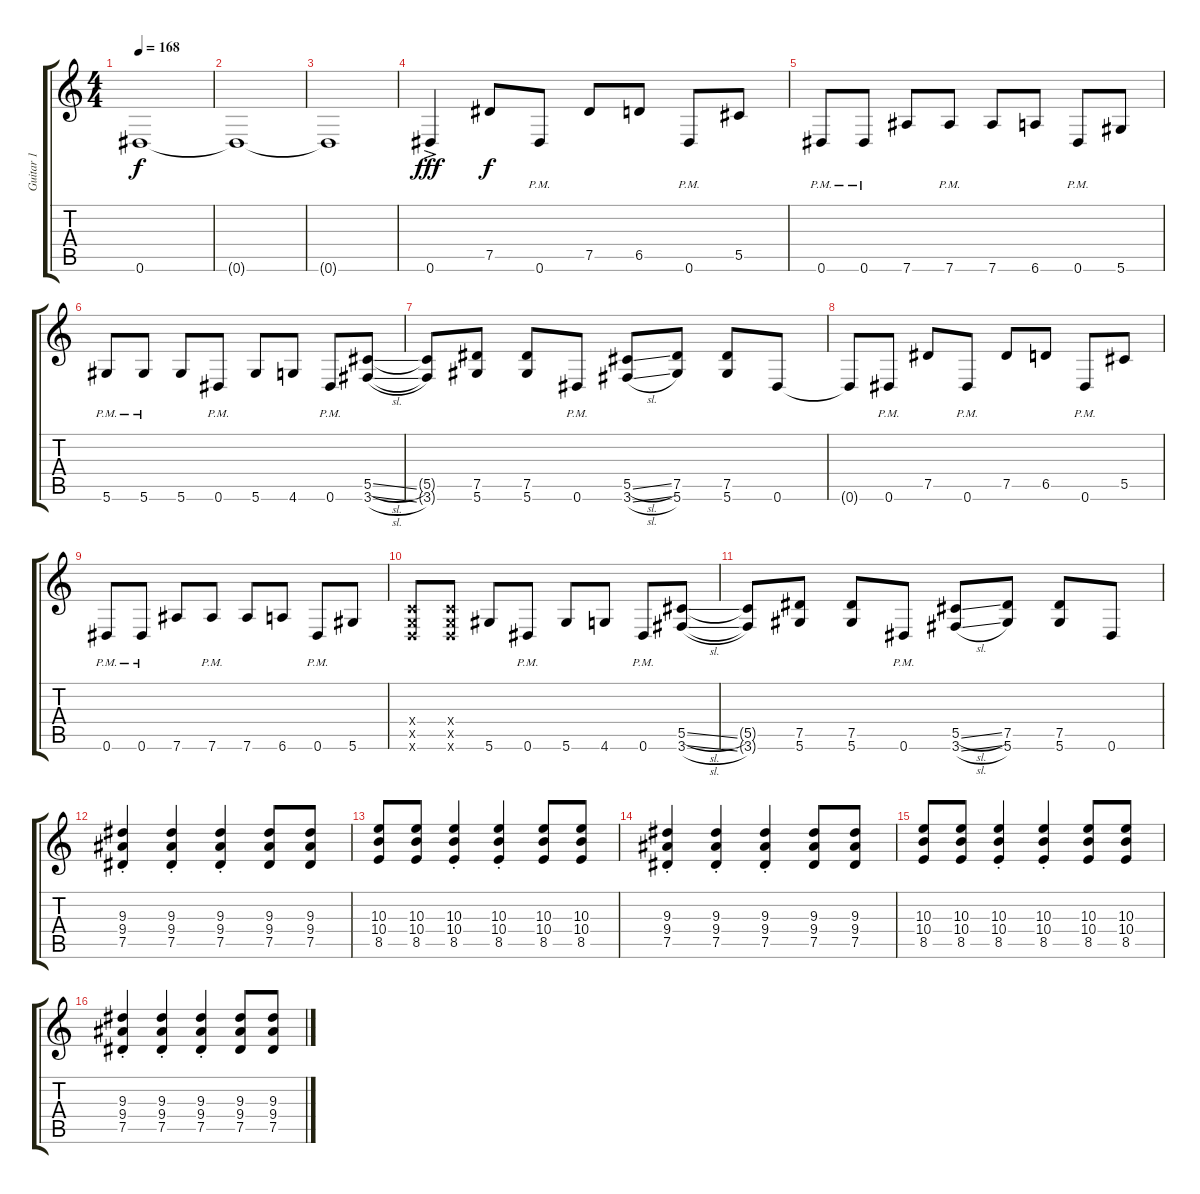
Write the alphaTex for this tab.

\track ("Guitar 1" "Guitar 1") {instrument distortionguitar}
\staff {score tabs}
\tuning (Eb4 Bb3 Gb3 Db3 Ab2 Eb2) {hide}
\ts (4 4)
\tempo 168
\clef g2
\ks c
0.6{t}.1{dy f} |
0.6{t}.1 |
0.6{t}.1 |
0.6{ac}.4{dy fff} 7.5.8{dy f} 0.6{pm}.8 7.5.8 6.5.8 0.6{pm}.8 5.5.8 |
0.6{pm}.8 0.6{pm}.8 7.6.8 7.6{pm}.8 7.6.8 6.6.8 0.6{pm}.8 5.6.8 |
5.6{pm}.8 5.6{pm}.8 5.6.8 0.6{pm}.8 5.6.8 4.6.8 0.6{pm}.8 (5.5{sl} 3.6{sl}).8 |
(5.5{t} 3.6{t}).8 (7.5 5.6).8 (7.5 5.6).8 0.6{pm}.8 (5.5{sl} 3.6{sl}).8 (7.5 5.6).8 (7.5 5.6).8 0.6.8 |
0.6{t}.8 0.6{pm}.8 7.5.8 0.6{pm}.8 7.5.8 6.5.8 0.6{pm}.8 5.5.8 |
0.6{pm}.8 0.6{pm}.8 7.6.8 7.6{pm}.8 7.6.8 6.6.8 0.6{pm}.8 5.6.8 |
(-1.4{x} -1.5{x} -1.6{x}).8 (-1.4{x} -1.5{x} -1.6{x}).8 5.6.8 0.6{pm}.8 5.6.8 4.6.8 0.6{pm}.8 (5.5{sl} 3.6{sl}).8 |
(5.5{t} 3.6{t}).8 (7.5 5.6).8 (7.5 5.6).8 0.6{pm}.8 (5.5{sl} 3.6{sl}).8 (7.5 5.6).8 (7.5 5.6).8 0.6.8 |
(9.3{st} 9.4{st} 7.5{st}).4 (9.3{st} 9.4{st} 7.5{st}).4 (9.3{st} 9.4{st} 7.5{st}).4 (9.3 9.4 7.5).8 (9.3 9.4 7.5).8 |
(10.3 10.4 8.5).8 (10.3 10.4 8.5).8 (10.3{st} 10.4{st} 8.5{st}).4 (10.3{st} 10.4{st} 8.5{st}).4 (10.3 10.4 8.5).8 (10.3 10.4 8.5).8 |
(9.3{st} 9.4{st} 7.5{st}).4 (9.3{st} 9.4{st} 7.5{st}).4 (9.3{st} 9.4{st} 7.5{st}).4 (9.3 9.4 7.5).8 (9.3 9.4 7.5).8 |
(10.3 10.4 8.5).8 (10.3 10.4 8.5).8 (10.3{st} 10.4{st} 8.5{st}).4 (10.3{st} 10.4{st} 8.5{st}).4 (10.3 10.4 8.5).8 (10.3 10.4 8.5).8 |
(9.3{st} 9.4{st} 7.5{st}).4 (9.3{st} 9.4{st} 7.5{st}).4 (9.3{st} 9.4{st} 7.5{st}).4 (9.3 9.4 7.5).8 (9.3 9.4 7.5).8
